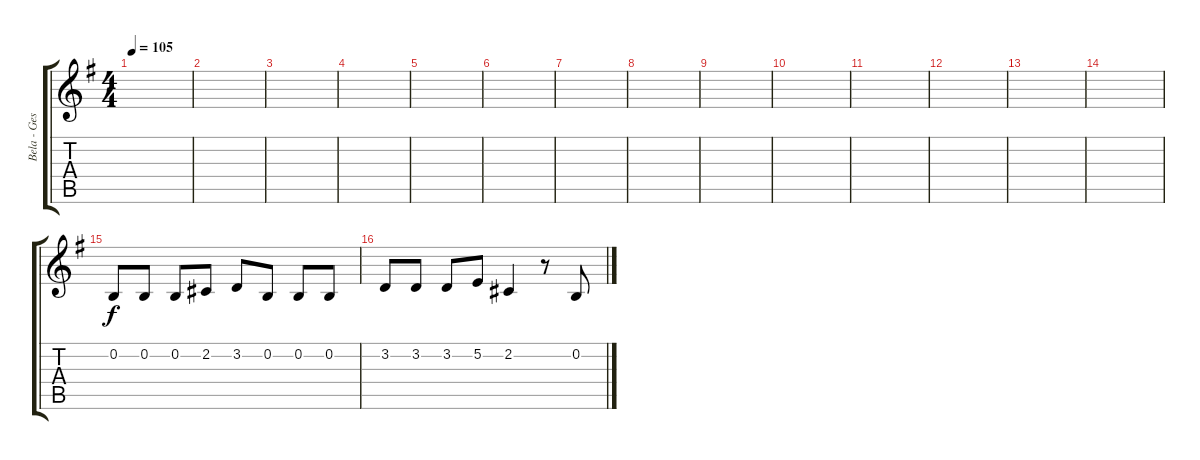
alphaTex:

\track ("Bela - Gesang" "Bela - Ges") {instrument lead1square}
\staff {score tabs}
\tuning (E4 B3 G3 D3 A2 E2) {hide}
\ts (4 4)
\tempo 105
\clef g2
\ks g
|
|
|
|
|
|
|
|
|
|
|
|
|
|
0.2.8 0.2.8 0.2.8 2.2.8 3.2.8 0.2.8 0.2.8 0.2.8 |
3.2.8 3.2.8 3.2.8 5.2.8 2.2.4 r.8 0.2.8
